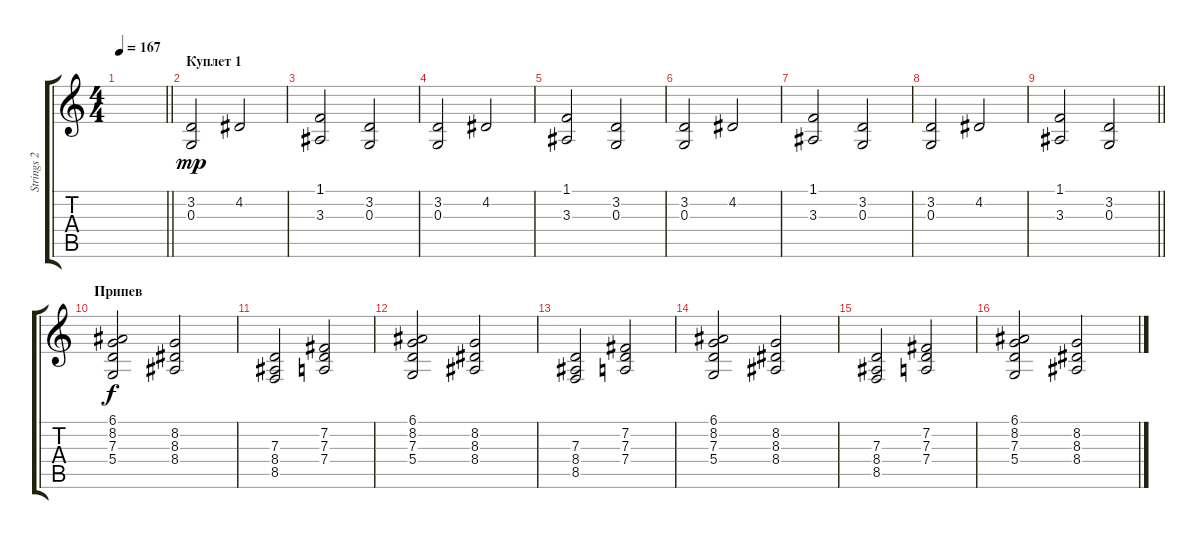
\track ("Strings 2" "Strings 2") {instrument stringensemble2}
\staff {score tabs}
\tuning (E4 B3 G3 D3 A2 E2) {hide}
\ts (4 4)
\tempo 167
\clef g2
\barLineRight lightlight
\ks c
|
\section ("" "Куплет 1")
(3.2 0.3).2{dy mp} 4.2.2 |
(1.1 3.3).2 (3.2 0.3).2 |
(3.2 0.3).2 4.2.2 |
(1.1 3.3).2 (3.2 0.3).2 |
(3.2 0.3).2 4.2.2 |
(1.1 3.3).2 (3.2 0.3).2 |
(3.2 0.3).2 4.2.2 |
\barLineRight lightlight
(1.1 3.3).2 (3.2 0.3).2 |
\section ("" "Припев")
(6.1 8.2 7.3 5.4).2{dy f} (8.2 8.3 8.4).2 |
(7.3 8.4 8.5).2 (7.2 7.3 7.4).2 |
(6.1 8.2 7.3 5.4).2 (8.2 8.3 8.4).2 |
(7.3 8.4 8.5).2 (7.2 7.3 7.4).2 |
(6.1 8.2 7.3 5.4).2 (8.2 8.3 8.4).2 |
(7.3 8.4 8.5).2 (7.2 7.3 7.4).2 |
(6.1 8.2 7.3 5.4).2 (8.2 8.3 8.4).2
